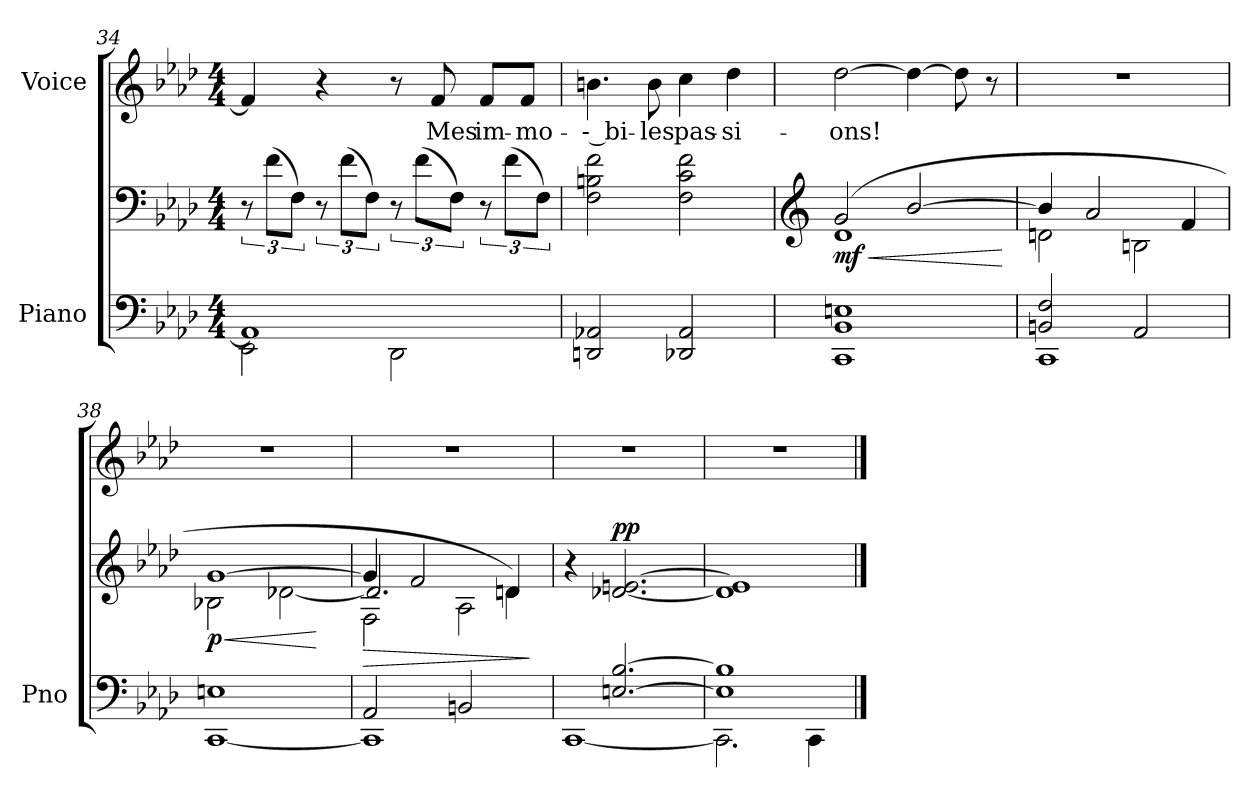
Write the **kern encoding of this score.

**kern	**kern	**dynam	**kern	**text
*part2	*part2	*part2	*part1	*part1
*staff3	*staff2	*staff2/3	*staff1	*staff1
*I"Piano	*	*	*I"Voice	*
*I'Pno	*	*	*	*
*clefF4	*clefF4	*	*clefG2	*
*k[b-e-a-d-]	*k[b-e-a-d-]	*	*k[b-e-a-d-]	*
*M4/4	*M4/4	*	*M4/4	*
=34	=34	=34	=34	=34
*^	*	*	*	*
1AAn]	2EE-\	12r	.	4f/]	.
.	.	(>12f\L	.	.	.
.	.	12F\J)	.	.	.
.	.	12r	.	4r	.
.	.	(>12f\L	.	.	.
.	.	12F\J)	.	.	.
.	2DD-\	12r	.	8r	.
.	.	(>12f\L	.	.	.
!	!	!	!	!	!LO:LY:b
.	.	.	.	8f/	Mes
.	.	12F\J)	.	.	.
!	!	!	!	!	!LO:LY:b
.	.	12r	.	8f/L	im-
.	.	(>12f\L	.	.	.
!	!	!	!	!	!LO:LY:b
.	.	.	.	8f/J	-mo-
.	.	12F\J)	.	.	.
*v	*v	*	*	*	*
!!LO:LB:g=z
=35	=35	=35	=35	=35
!	!	!	!	!LO:LY:b
2DDn/ 2AA-X/	2F\ 2Bn\ 2f\	.	4.bn\	-- bi-
!	!	!	!	!LO:LY:b
.	.	.	8b\	-les
!	!	!	!	!LO:LY:b
2DD-X/ 2AA-/	2F\ 2c\ 2f\	.	4cc\	pas-
!	!	!	!	!LO:LY:b
.	.	.	4dd-\	-si-
=36	=36	=36	=36	=36
*	*clefG2	*	*	*
*^	*	*	*	*
!	!	!	!LO:HP:b	!	!LO:LY:b
*	*	*^	*	*	*
!	!	!	!	!LO:DY:n=1:b	!	!
1BB- 1En	1CC	(>2g/	1d-	< mf	[2dd-\	-ons!
.	.	[2b-/	.	.	4dd-\_	.
.	.	.	.	.	8dd-\]	.
.	.	.	.	.	8r	.
*v	*v	*	*	*	*	*
*	*v	*v	*	*	*
.	.	[	.	.
=37	=37	=37	=37	=37
*^	*^	*	*	*
2BBn/ 2F/	1CC	4b-/]	2dn\	.	1r	.
.	.	2a-/	.	.	.	.
2AA-/	.	.	2Bn\	.	.	.
.	.	4f/	.	.	.	.
!!LO:LB:g=z
=38	=38	=38	=38	=38	=38	=38
!	!	!	!	!LO:HP:b	!	!
!	!	!	!	!LO:DY:n=1:b	!	!
1En	[1CC	[1g	2B-X\	< p	1r	.
.	.	.	[2d-X\	.	.	.
*v	*v	*	*	*	*	*
*	*v	*v	*	*	*
.	.	[	.	.
=39	=39	=39	=39	=39
*^	*	*	*	*
!	!	!	!LO:HP:b	!	!
*	*	*^	*	*	*
*	*	*	*^	*	*	*
2AA-/	1CC]	4g/]	2.d-/]	2F\	>	1r	.
.	.	2f/	.	.	.	.	.
2BBn/	.	.	.	2A-\	.	.	.
.	.	4dn/)	4d\	.	.	.	.
*v	*v	*	*	*	*	*	*
*	*v	*v	*v	*	*	*
.	.	]	.	.
=40	=40	=40	=40	=40
*^	*	*	*	*
4ryy	[1CC	4r	.	1r	.
!	!	!	!LO:DY:a	!	!
[2.En/ [2.B-/	.	[2.d-X/ [2.en/	pp	.	.
=41	=41	=41	=41	=41	=41
1En] 1B-]	2.CC\]	1d-] 1en]	.	1r	.
.	4CC\	.	.	.	.
*v	*v	*	*	*	*
==	==	==	==	==
*-	*-	*-	*-	*-
